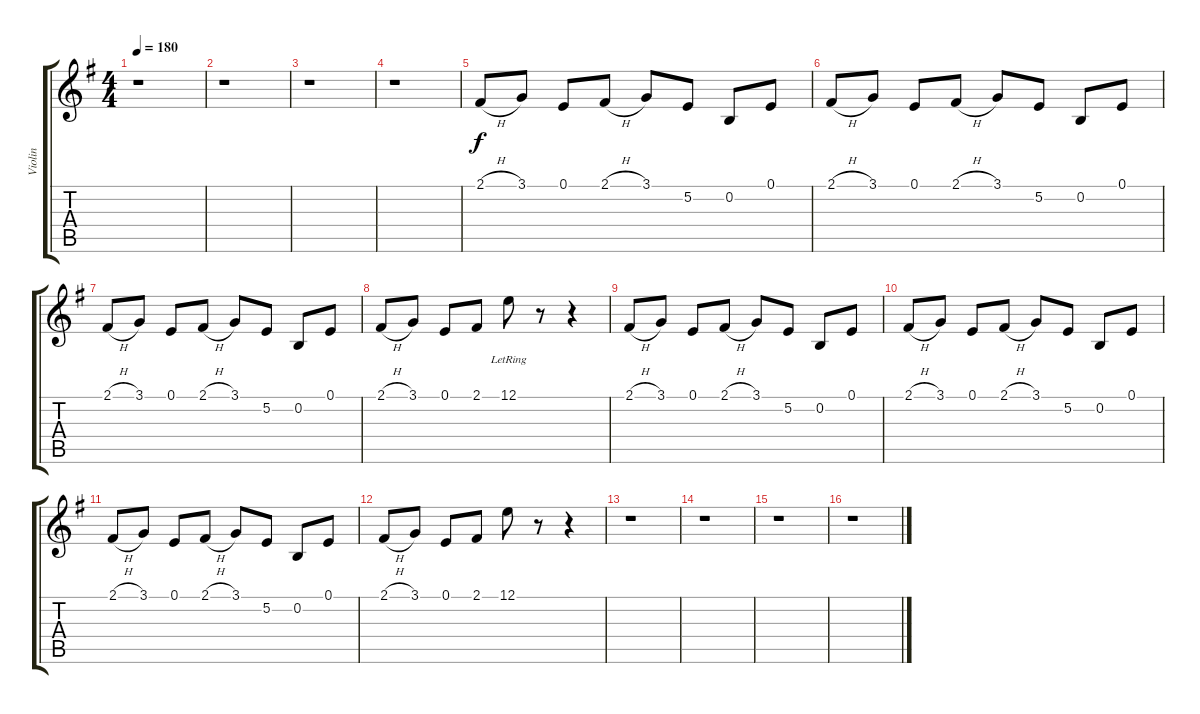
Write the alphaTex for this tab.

\track ("Violin" "Violin") {instrument violin}
\staff {score tabs}
\tuning (E4 B3 G3 D3 A2 E2) {hide}
\ts (4 4)
\tempo 180
\clef g2
\ks g
r.1{dy f instrument violin} |
r.1 |
r.1 |
r.1 |
2.1{h}.8 3.1.8 0.1.8 2.1{h}.8 3.1.8 5.2.8 0.2.8 0.1.8 |
2.1{h}.8 3.1.8 0.1.8 2.1{h}.8 3.1.8 5.2.8 0.2.8 0.1.8 |
2.1{h}.8 3.1.8 0.1.8 2.1{h}.8 3.1.8 5.2.8 0.2.8 0.1.8 |
2.1{h}.8 3.1.8 0.1.8 2.1.8 12.1{lr}.8 r.8 r.4 |
2.1{h}.8 3.1.8 0.1.8 2.1{h}.8 3.1.8 5.2.8 0.2.8 0.1.8 |
2.1{h}.8 3.1.8 0.1.8 2.1{h}.8 3.1.8 5.2.8 0.2.8 0.1.8 |
2.1{h}.8 3.1.8 0.1.8 2.1{h}.8 3.1.8 5.2.8 0.2.8 0.1.8 |
2.1{h}.8 3.1.8 0.1.8 2.1.8 12.1.8 r.8 r.4 |
r.1 |
r.1 |
r.1 |
r.1
